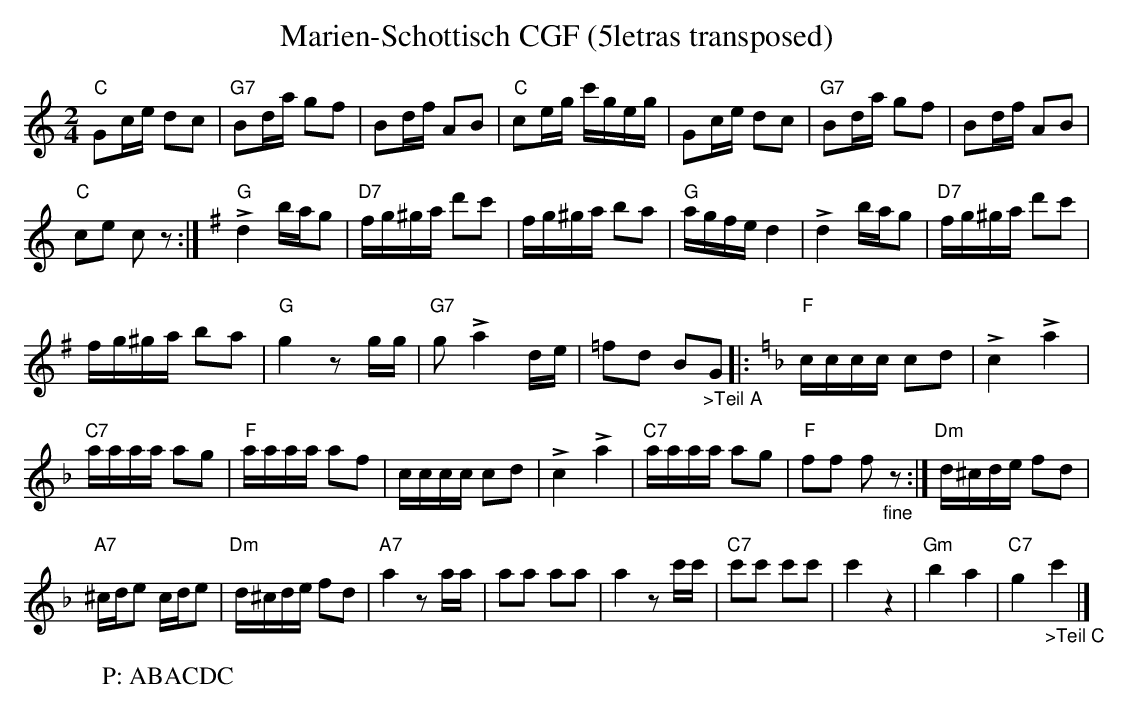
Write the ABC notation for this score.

X:1
T: Marien-Schottisch CGF (5letras transposed)
M:2/4
L:1/16
K:C transpose=3 %%MIDI gchordon
"C"G2ce d2c2 | "G7"B2da g2f2 | B2df A2B2 | "C"c2eg c'geg | G2ce d2c2 | "G7"B2da g2f2 | B2df A2B2 |
"C"c2e2 c2z2 :| [K:G] "G"!>!d4 bag2 | "D7"fg^ga d'2c'2 | fg^ga b2a2 | "G"agfed4 | !>!d4 bag2 | "D7"fg^ga d'2c'2 |
fg^ga b2a2 | "G"g4z2gg | "G7"g2!>!a4de | =f2d2 B2"_>Teil A"G2 |: [K:F] "F"cccc c2d2 | !>!c4!>!a4 |
"C7"aaaa a2g2 | "F"aaaa a2f2 | cccc c2d2 |  !>!c4!>!a4 | "C7"aaaa a2g2 | "F"f2f2 f2"_fine"z2 :| "Dm"d^cde f2d2 |
"A7"^cde2 cde2 | "Dm"d^cde f2d2 | "A7"a4z2aa | a2a2 a2a2 | a4z2c'c' | "C7"c'2c'2 c'2c'2 | c'4z4 | "Gm"b4a4 | "C7"g4"_>Teil C"c'4 |]
W:P: ABACDC
